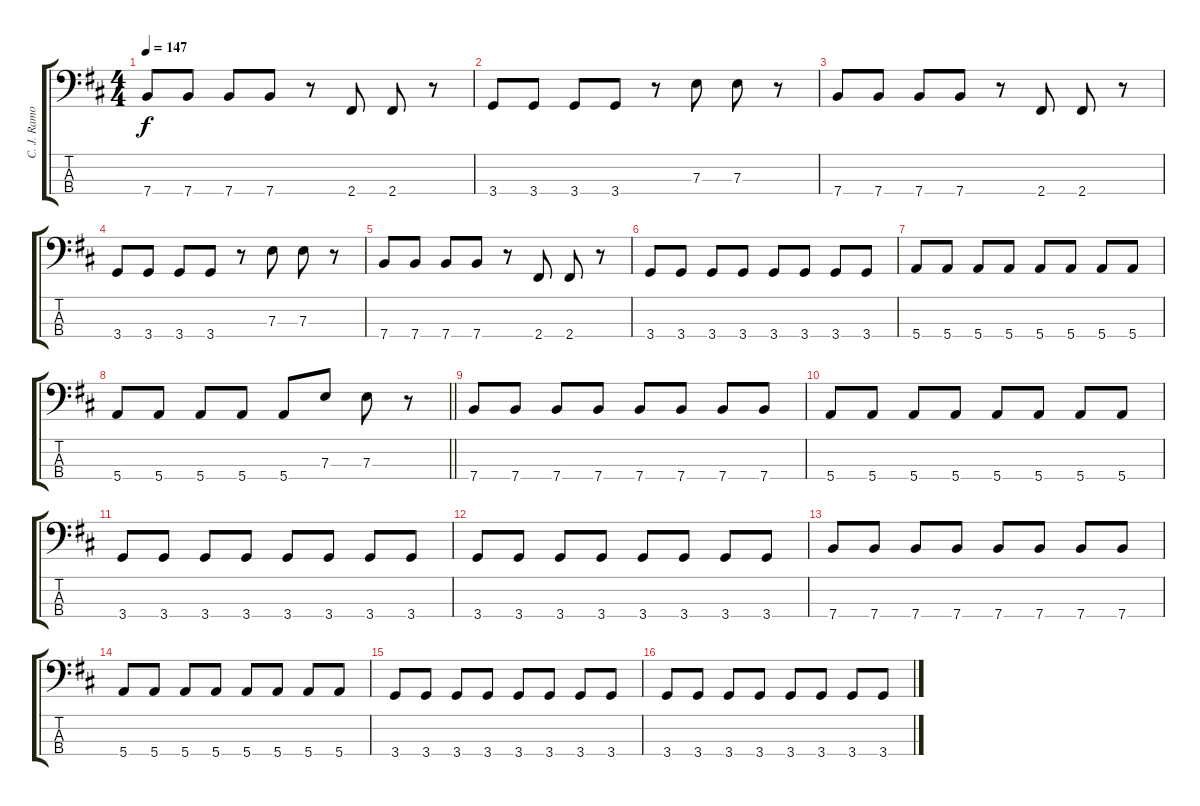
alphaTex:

\track ("C. J. Ramone" "C. J. Ramo") {instrument electricbasspick}
\staff {score tabs}
\tuning (G2 D2 A1 E1) {hide}
\ts (4 4)
\tempo 147
\clef f4
\ks d
7.4.8{dy f} 7.4.8 7.4.8 7.4.8 r.8 2.4.8 2.4.8 r.8 |
3.4.8 3.4.8 3.4.8 3.4.8 r.8 7.3.8 7.3.8 r.8 |
7.4.8 7.4.8 7.4.8 7.4.8 r.8 2.4.8 2.4.8 r.8 |
3.4.8 3.4.8 3.4.8 3.4.8 r.8 7.3.8 7.3.8 r.8 |
7.4.8 7.4.8 7.4.8 7.4.8 r.8 2.4.8 2.4.8 r.8 |
3.4.8 3.4.8 3.4.8 3.4.8 3.4.8 3.4.8 3.4.8 3.4.8 |
5.4.8 5.4.8 5.4.8 5.4.8 5.4.8 5.4.8 5.4.8 5.4.8 |
\barLineRight lightlight
5.4.8 5.4.8 5.4.8 5.4.8 5.4.8 7.3.8 7.3.8 r.8 |
7.4.8 7.4.8 7.4.8 7.4.8 7.4.8 7.4.8 7.4.8 7.4.8 |
5.4.8 5.4.8 5.4.8 5.4.8 5.4.8 5.4.8 5.4.8 5.4.8 |
3.4.8 3.4.8 3.4.8 3.4.8 3.4.8 3.4.8 3.4.8 3.4.8 |
3.4.8 3.4.8 3.4.8 3.4.8 3.4.8 3.4.8 3.4.8 3.4.8 |
7.4.8 7.4.8 7.4.8 7.4.8 7.4.8 7.4.8 7.4.8 7.4.8 |
5.4.8 5.4.8 5.4.8 5.4.8 5.4.8 5.4.8 5.4.8 5.4.8 |
3.4.8 3.4.8 3.4.8 3.4.8 3.4.8 3.4.8 3.4.8 3.4.8 |
3.4.8 3.4.8 3.4.8 3.4.8 3.4.8 3.4.8 3.4.8 3.4.8
